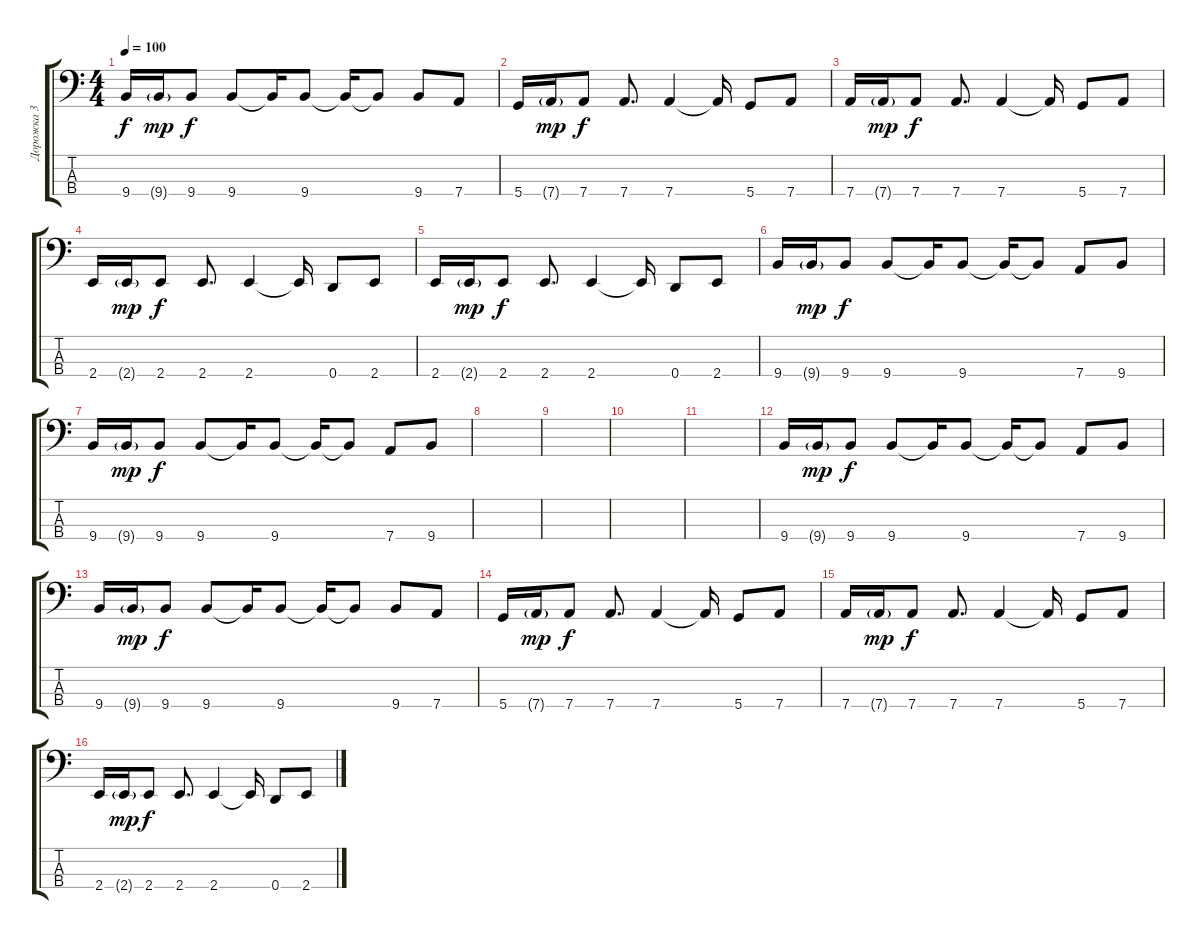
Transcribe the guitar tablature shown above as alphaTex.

\track ("Дорожка 3" "Дорожка 3") {instrument electricbassfinger}
\staff {score tabs}
\tuning (G2 D2 A1 D1) {hide}
\ts (4 4)
\tempo 100
\clef f4
\ks c
9.4.16{dy f} 9.4{g}.16{dy mp} 9.4.8{dy f} 9.4.8 9.4{t}.16 9.4.8 9.4{t}.16 9.4{t}.8 9.4.8 7.4.8 |
5.4.16 7.4{g}.16{dy mp} 7.4.8{dy f} 7.4.8{d} 7.4.4 7.4{t}.16 5.4.8 7.4.8 |
7.4.16 7.4{g}.16{dy mp} 7.4.8{dy f} 7.4.8{d} 7.4.4 7.4{t}.16 5.4.8 7.4.8 |
2.4.16 2.4{g}.16{dy mp} 2.4.8{dy f} 2.4.8{d} 2.4.4 2.4{t}.16 0.4.8 2.4.8 |
2.4.16 2.4{g}.16{dy mp} 2.4.8{dy f} 2.4.8{d} 2.4.4 2.4{t}.16 0.4.8 2.4.8 |
9.4.16 9.4{g}.16{dy mp} 9.4.8{dy f} 9.4.8 9.4{t}.16 9.4.8 9.4{t}.16 9.4{t}.8 7.4.8 9.4.8 |
9.4.16 9.4{g}.16{dy mp} 9.4.8{dy f} 9.4.8 9.4{t}.16 9.4.8 9.4{t}.16 9.4{t}.8 7.4.8 9.4.8 |
|
|
|
|
9.4.16 9.4{g}.16{dy mp} 9.4.8{dy f} 9.4.8 9.4{t}.16 9.4.8 9.4{t}.16 9.4{t}.8 7.4.8 9.4.8 |
9.4.16 9.4{g}.16{dy mp} 9.4.8{dy f} 9.4.8 9.4{t}.16 9.4.8 9.4{t}.16 9.4{t}.8 9.4.8 7.4.8 |
5.4.16 7.4{g}.16{dy mp} 7.4.8{dy f} 7.4.8{d} 7.4.4 7.4{t}.16 5.4.8 7.4.8 |
7.4.16 7.4{g}.16{dy mp} 7.4.8{dy f} 7.4.8{d} 7.4.4 7.4{t}.16 5.4.8 7.4.8 |
2.4.16 2.4{g}.16{dy mp} 2.4.8{dy f} 2.4.8{d} 2.4.4 2.4{t}.16 0.4.8 2.4.8
